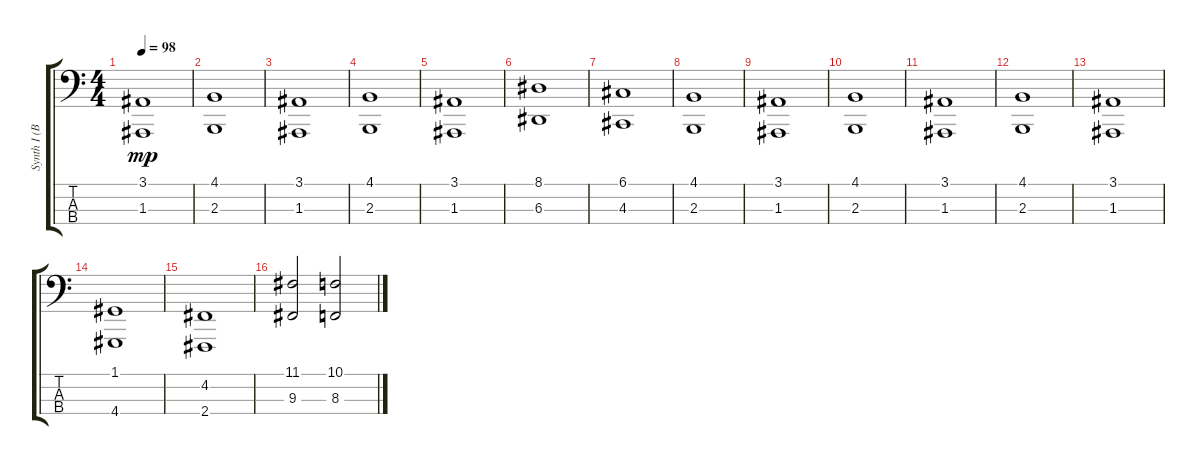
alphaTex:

\track ("Synth I (Banks)" "Synth I (B") {instrument brasssection}
\staff {score tabs}
\tuning (G2 D2 A1 E1) {hide}
\ts (4 4)
\tempo 98
\clef f4
\ks c
(3.1 1.3).1{dy mp} |
(4.1 2.3).1 |
(3.1 1.3).1 |
(4.1 2.3).1 |
(3.1 1.3).1 |
(8.1 6.3).1 |
(6.1 4.3).1 |
(4.1 2.3).1 |
(3.1 1.3).1 |
(4.1 2.3).1 |
(3.1 1.3).1 |
(4.1 2.3).1 |
(3.1 1.3).1 |
(1.1 4.4).1 |
(4.2 2.4).1 |
(11.1 9.3).2 (10.1 8.3).2
